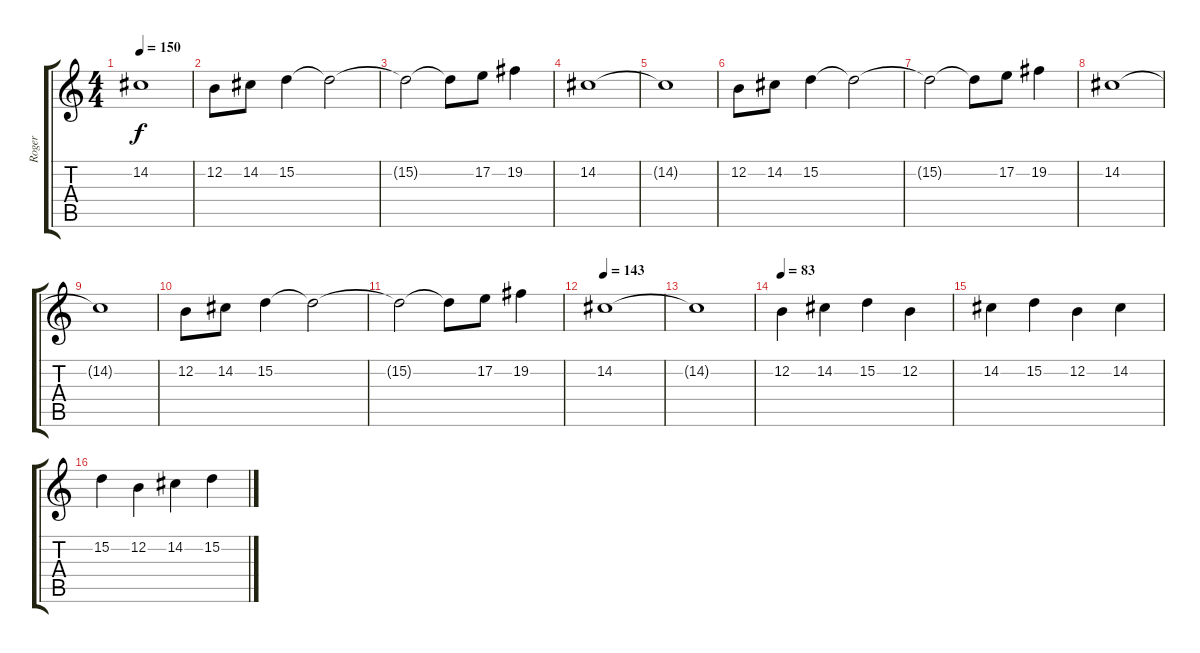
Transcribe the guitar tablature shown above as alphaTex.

\track ("Roger" "Roger") {instrument synthstrings1}
\staff {score tabs}
\tuning (E4 B3 G3 D3 A2 E2) {hide}
\ts (4 4)
\tempo 150
\clef g2
\ks c
14.2{t}.1{dy f} |
12.2.8 14.2.8 15.2.4 15.2{t}.2 |
15.2{t}.2 15.2{t}.8 17.2.8 19.2.4 |
14.2.1 |
14.2{t}.1 |
12.2.8 14.2.8 15.2.4 15.2{t}.2 |
15.2{t}.2 15.2{t}.8 17.2.8 19.2.4 |
14.2.1 |
14.2{t}.1 |
12.2.8 14.2.8 15.2.4 15.2{t}.2 |
15.2{t}.2 15.2{t}.8 17.2.8 19.2.4 |
\tempo 143
14.2.1 |
14.2{t}.1 |
\tempo 83
12.2.4 14.2.4 15.2.4 12.2.4 |
14.2.4 15.2.4 12.2.4 14.2.4 |
15.2.4 12.2.4 14.2.4 15.2.4
